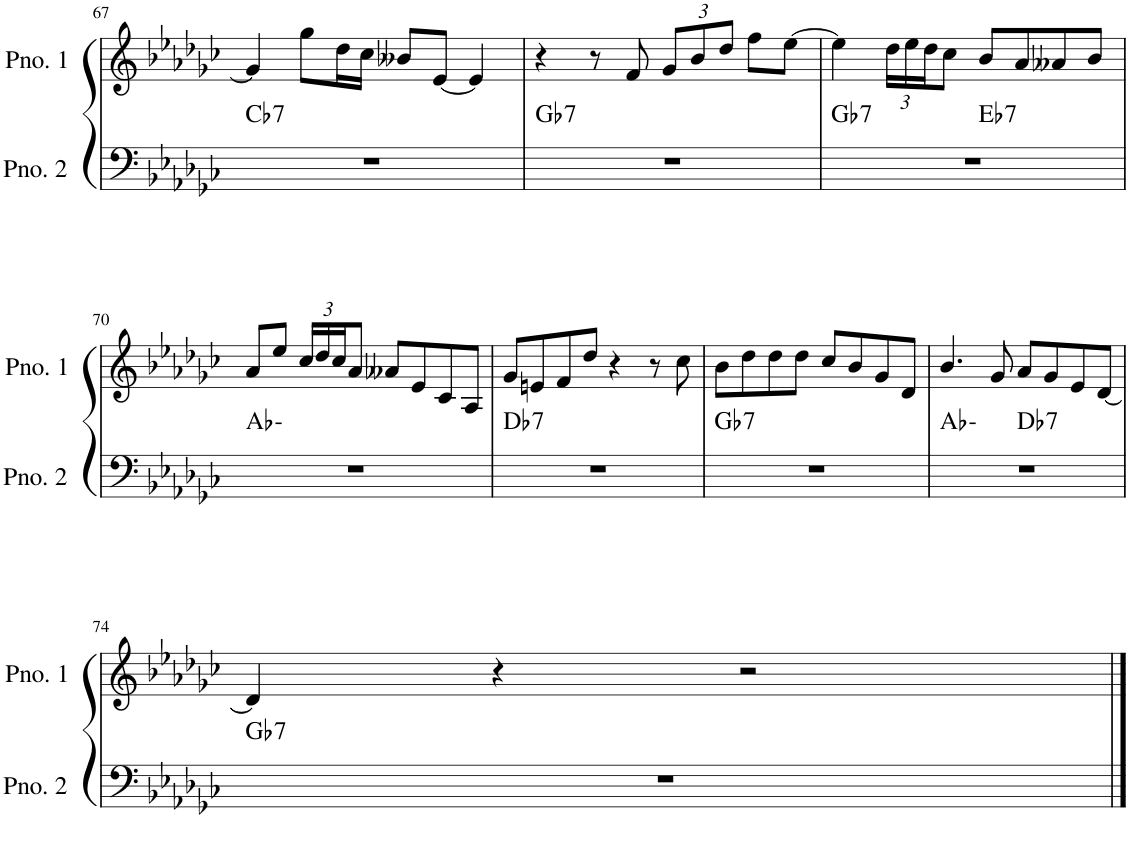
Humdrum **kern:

**kern	**harte	**kern
*part2	*part2	*part1
*staff2	*	*staff1
*I"ピアノ 2	*	*I"ピアノ 1
!!LO:PB:g=z
*clefF4	*	*clefG2
*k[b-e-a-d-g-c-]	*	*k[b-e-a-d-g-c-]
*M4/4	*	*M4/4
=67	=67	=67
!	!LO:H:kt=7	!
1r	Cb:7	4g-/]
.	.	8gg-\L
.	.	16dd-\L
.	.	16cc-\JJ
.	.	8b--X/L
.	.	[8e-/J
.	.	4e-/]
=68	=68	=68
!	!LO:H:kt=7	!
1r	Gb:7	4r
.	.	8r
.	.	8f/
*	*	*Xbrackettup
.	.	12g-/L
.	.	12b-/
.	.	12dd-/J
.	.	8ff\L
.	.	[8ee-\J
=69	=69	=69
!	!LO:H:kt=7	!
*^	*	*
1r	2ryy	Gb:7	4ee-\]
.	.	.	24dd-\LL
.	.	.	24ee-\
.	.	.	24dd-\J
.	.	.	8cc-\J
!	!	!LO:H:kt=7	!
.	2ryy	Eb:7	8b-/L
.	.	.	8a-/
.	.	.	8a--X/
.	.	.	8b-/J
*v	*v	*	*
!!LO:LB:g=z
=70	=70	=70
1r	Ab:min	8a-/L
.	.	8ee-/J
.	.	24cc-/LL
.	.	24dd-/
.	.	24cc-/J
.	.	8a-/J
.	.	8a--X/L
.	.	8e-/
.	.	8c-/
.	.	8A-/J
=71	=71	=71
!	!LO:H:kt=7	!
1r	Db:7	8g-/L
.	.	8en/
.	.	8f/
.	.	8dd-/J
.	.	4r
.	.	8r
.	.	8cc-\
=72	=72	=72
!	!LO:H:kt=7	!
1r	Gb:7	8b-\L
.	.	8dd-\
.	.	8dd-\
.	.	8dd-\J
.	.	8cc-/L
.	.	8b-/
.	.	8g-/
.	.	8d-/J
=73	=73	=73
*^	*	*
1r	2ryy	Ab:min	4.b-/
.	.	.	8g-/
!	!	!LO:H:kt=7	!
.	2ryy	Db:7	8a-/L
.	.	.	8g-/
.	.	.	8e-/
.	.	.	[8d-/J
!!LO:LB:g=z
=74	=74	=74	=74
!	!	!LO:H:kt=7	!
*v	*v	*	*
1r	Gb:7	4d-/]
.	.	4r
.	.	2r
==	==	==
*-	*-	*-
